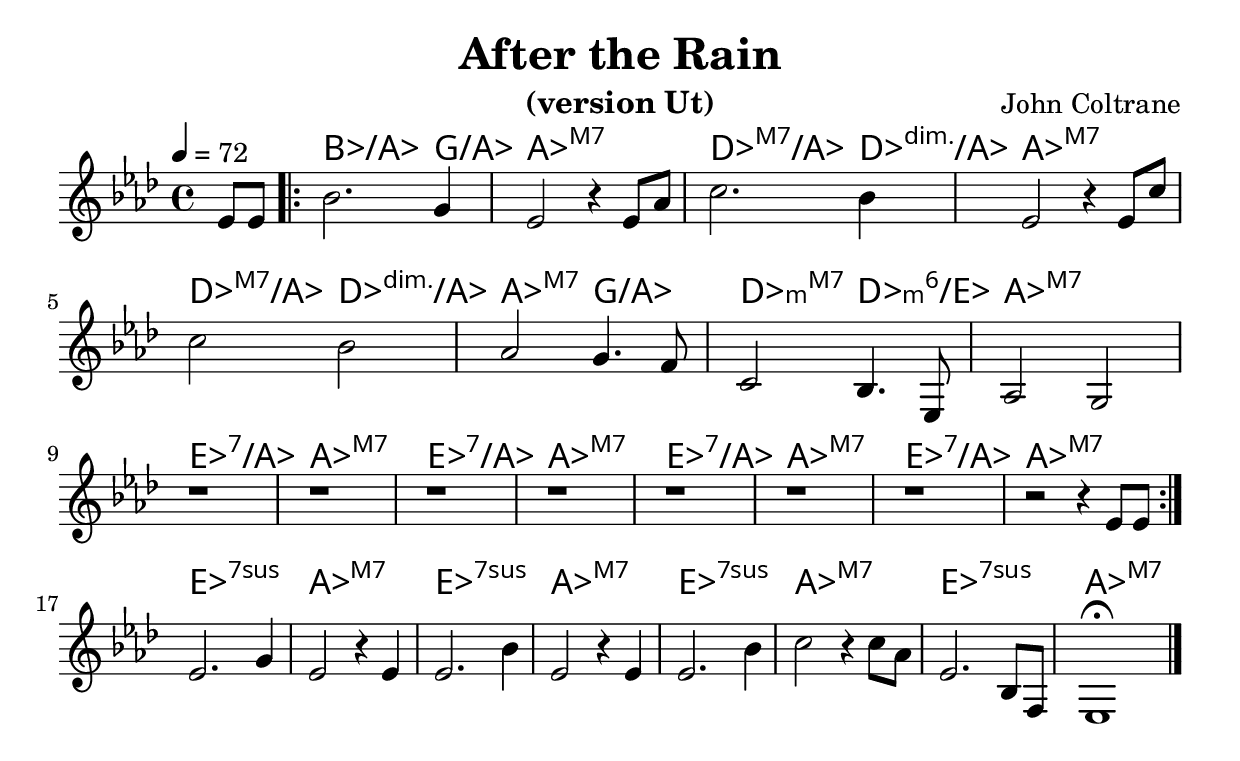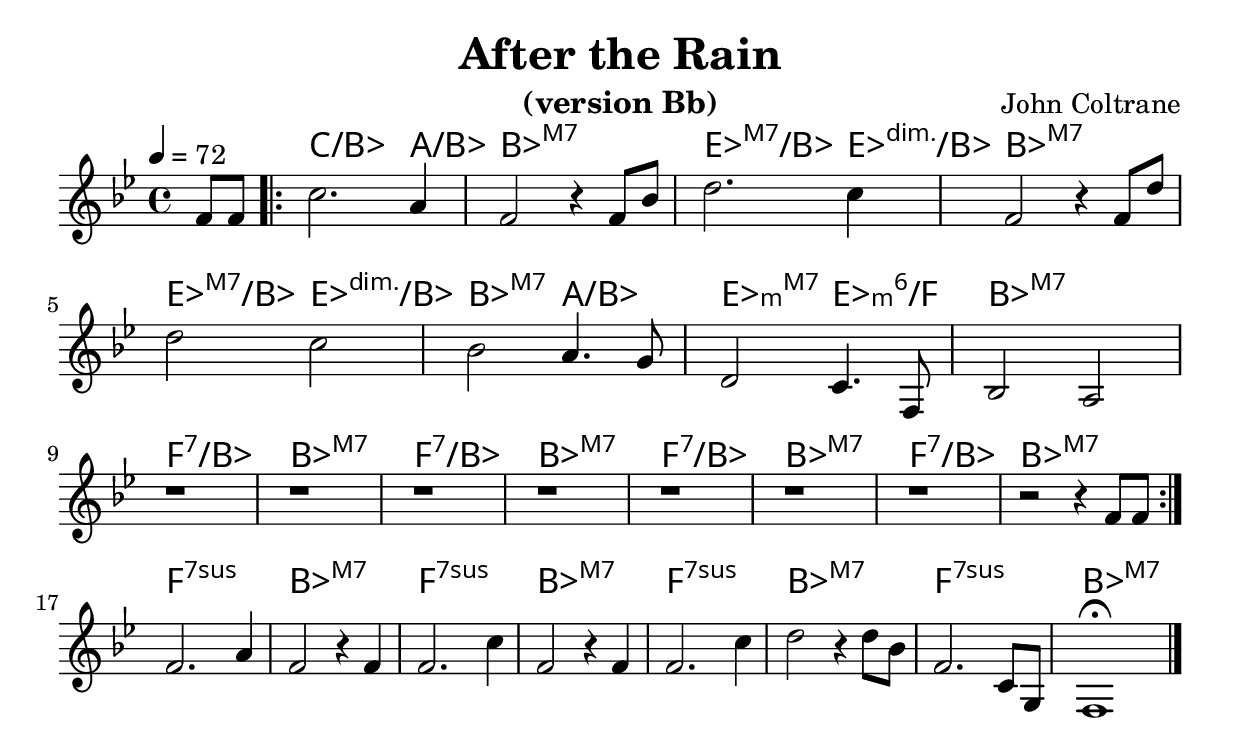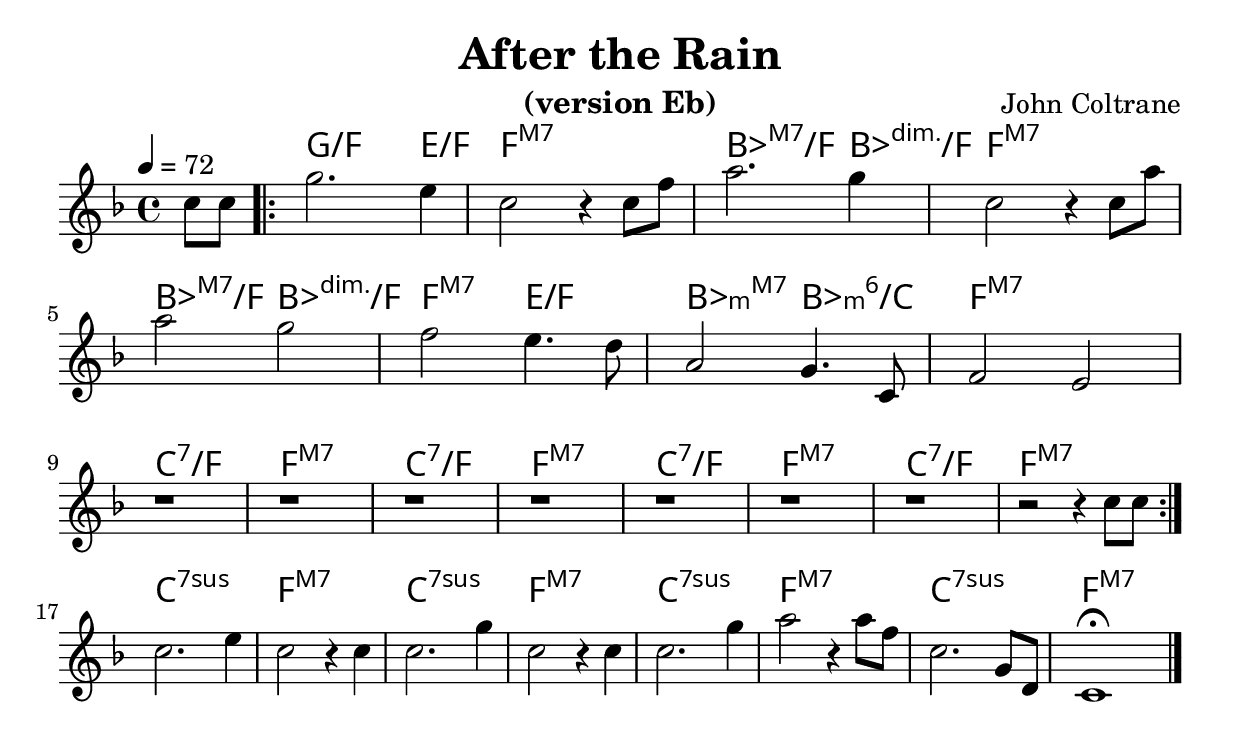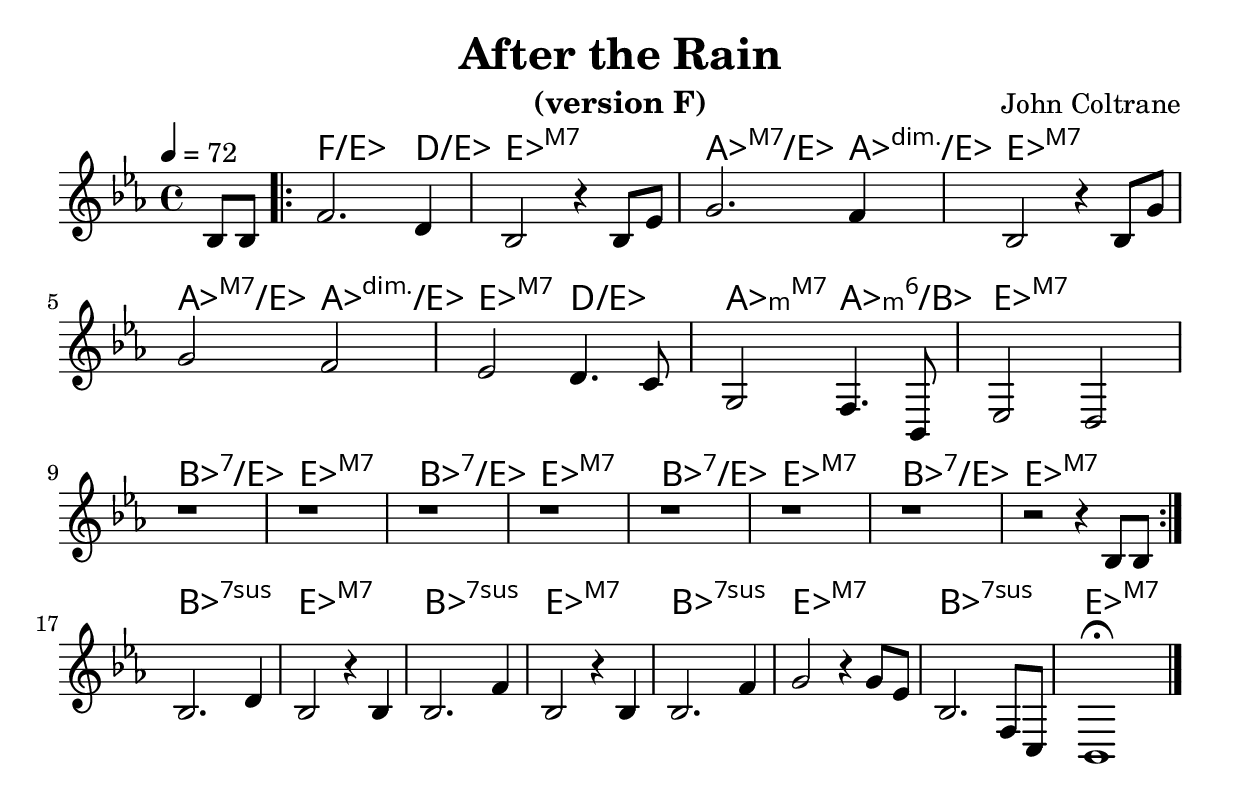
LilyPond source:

% Created on Mon Sep 20 15:23:38 CEST 2010
\version "2.24.0"

#(set-global-staff-size 24)
#(set-default-paper-size "a4")

\include "utils/AccordsJazzDefs.ly"

\paper { indent = 0\cm} 

\header {
	title = "After the Rain" 
 	composer = "John Coltrane"
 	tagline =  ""

}


accords = \chords {
  \partial 4 s4
  \repeat volta 2 {
  bes2./aes g4/aes aes1:maj7
  des2.:maj7/aes des4:dim/aes aes1:maj7
  des2:maj7/aes des:dim/aes
  aes:maj7 g/aes des:m7+ des:m6/es aes1:maj7
  \repeat unfold 4 {es:7/aes aes:maj7}
}
\repeat unfold 4 {es:sus4.7 aes:maj7}
}

theme = \new Staff {
	\time 4/4
	\tempo 4 = 72
	\set Staff.midiInstrument = "trumpet"
	\key aes \major
	\clef treble
	\accidentalStyle "modern-cautionary"
	\relative c' { 	
 % Type notes here 
\compressEmptyMeasures
% \set Timing.beamExceptions = #'()
\partial 4 es8 8
\repeat volta 2 {
bes'2. g4 es2 r4 8 aes c2. bes4 es,2 r4
8 c'8 2 bes aes g4. f8 c2 bes4. es,8 aes2 g
\break
r1 r1 r1 r1 r1 r1 r1 r2 r4 es'8 8
}
\break
2. g4 es2 r4 4 2. bes'4 es,2 r4 4 2. bes'4 c2 r4
8 aes es2. bes8 f es1\fermata\fine
	}
}

\include "utils/books.ly"
